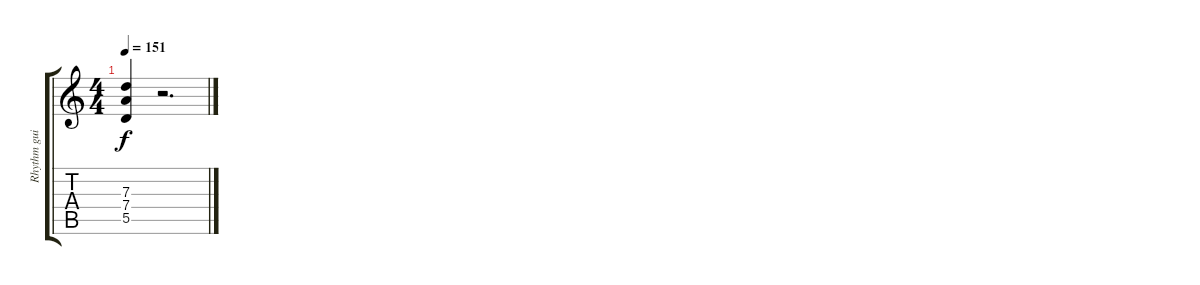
\track ("Rhythm guitar" "Rhythm gui") {instrument distortionguitar}
\staff {score tabs}
\tuning (E4 B3 G3 D3 A2 E2) {hide}
\ts (4 4)
\tempo 151
\clef g2
\ks c
(7.3{t} 7.4{t} 5.5{t}).4{dy f} r.2{d}
